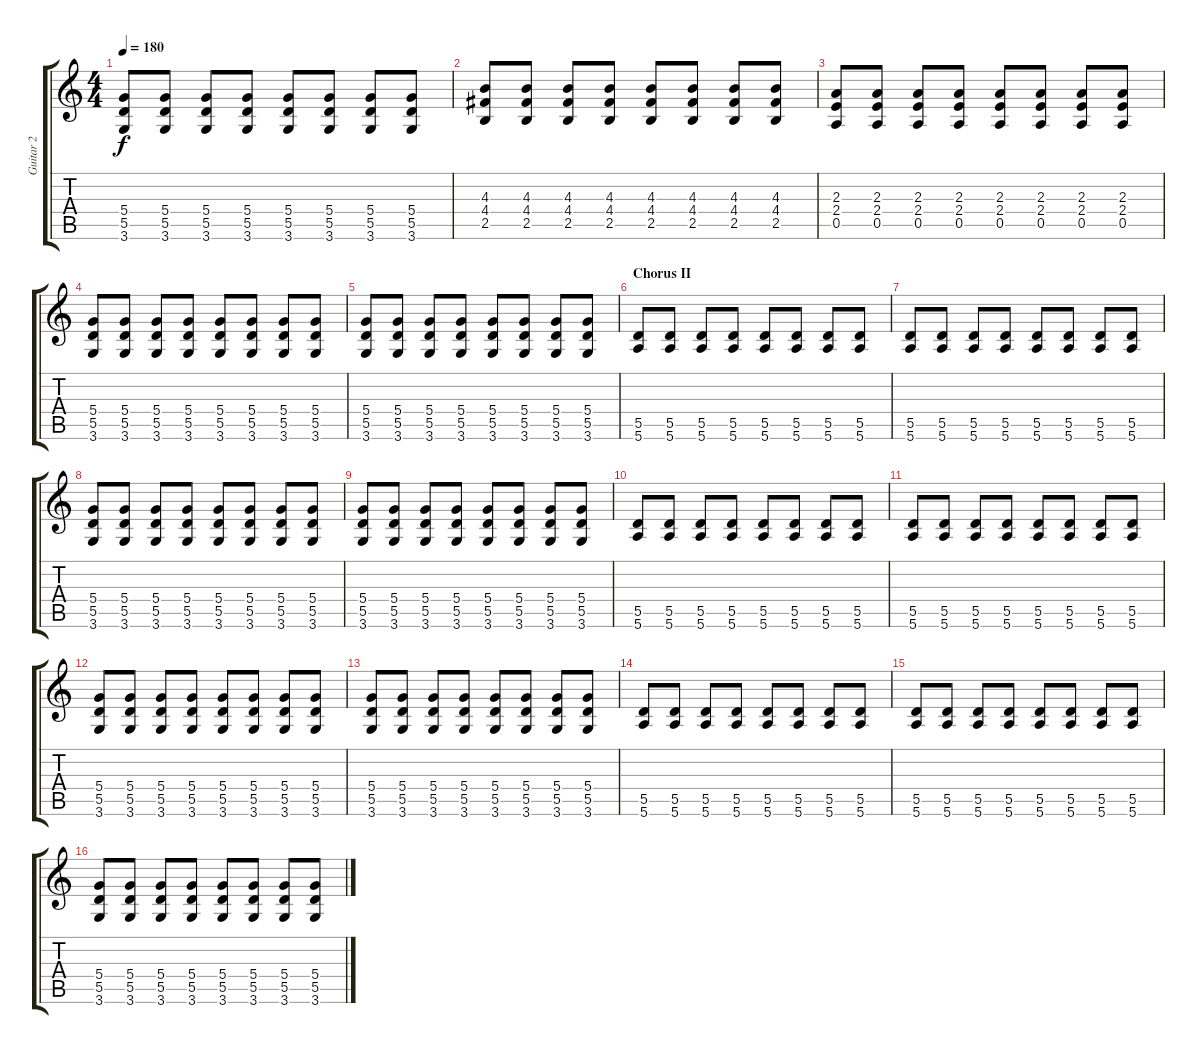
\track ("Guitar 2" "Guitar 2") {instrument distortionguitar}
\staff {score tabs}
\tuning (E4 B3 G3 D3 A2 E2) {hide}
\ts (4 4)
\tempo 180
\clef g2
\ks c
(5.4 5.5 3.6).8{dy f} (5.4 5.5 3.6).8 (5.4 5.5 3.6).8 (5.4 5.5 3.6).8 (5.4 5.5 3.6).8 (5.4 5.5 3.6).8 (5.4 5.5 3.6).8 (5.4 5.5 3.6).8 |
(4.3 4.4 2.5).8 (4.3 4.4 2.5).8 (4.3 4.4 2.5).8 (4.3 4.4 2.5).8 (4.3 4.4 2.5).8 (4.3 4.4 2.5).8 (4.3 4.4 2.5).8 (4.3 4.4 2.5).8 |
(2.3 2.4 0.5).8 (2.3 2.4 0.5).8 (2.3 2.4 0.5).8 (2.3 2.4 0.5).8 (2.3 2.4 0.5).8 (2.3 2.4 0.5).8 (2.3 2.4 0.5).8 (2.3 2.4 0.5).8 |
(5.4 5.5 3.6).8 (5.4 5.5 3.6).8 (5.4 5.5 3.6).8 (5.4 5.5 3.6).8 (5.4 5.5 3.6).8 (5.4 5.5 3.6).8 (5.4 5.5 3.6).8 (5.4 5.5 3.6).8 |
(5.4 5.5 3.6).8 (5.4 5.5 3.6).8 (5.4 5.5 3.6).8 (5.4 5.5 3.6).8 (5.4 5.5 3.6).8 (5.4 5.5 3.6).8 (5.4 5.5 3.6).8 (5.4 5.5 3.6).8 |
\section ("" "Chorus II")
(5.5 5.6).8 (5.5 5.6).8 (5.5 5.6).8 (5.5 5.6).8 (5.5 5.6).8 (5.5 5.6).8 (5.5 5.6).8 (5.5 5.6).8 |
(5.5 5.6).8 (5.5 5.6).8 (5.5 5.6).8 (5.5 5.6).8 (5.5 5.6).8 (5.5 5.6).8 (5.5 5.6).8 (5.5 5.6).8 |
(5.4 5.5 3.6).8 (5.4 5.5 3.6).8 (5.4 5.5 3.6).8 (5.4 5.5 3.6).8 (5.4 5.5 3.6).8 (5.4 5.5 3.6).8 (5.4 5.5 3.6).8 (5.4 5.5 3.6).8 |
(5.4 5.5 3.6).8 (5.4 5.5 3.6).8 (5.4 5.5 3.6).8 (5.4 5.5 3.6).8 (5.4 5.5 3.6).8 (5.4 5.5 3.6).8 (5.4 5.5 3.6).8 (5.4 5.5 3.6).8 |
(5.5 5.6).8 (5.5 5.6).8 (5.5 5.6).8 (5.5 5.6).8 (5.5 5.6).8 (5.5 5.6).8 (5.5 5.6).8 (5.5 5.6).8 |
(5.5 5.6).8 (5.5 5.6).8 (5.5 5.6).8 (5.5 5.6).8 (5.5 5.6).8 (5.5 5.6).8 (5.5 5.6).8 (5.5 5.6).8 |
(5.4 5.5 3.6).8 (5.4 5.5 3.6).8 (5.4 5.5 3.6).8 (5.4 5.5 3.6).8 (5.4 5.5 3.6).8 (5.4 5.5 3.6).8 (5.4 5.5 3.6).8 (5.4 5.5 3.6).8 |
(5.4 5.5 3.6).8 (5.4 5.5 3.6).8 (5.4 5.5 3.6).8 (5.4 5.5 3.6).8 (5.4 5.5 3.6).8 (5.4 5.5 3.6).8 (5.4 5.5 3.6).8 (5.4 5.5 3.6).8 |
(5.5 5.6).8 (5.5 5.6).8 (5.5 5.6).8 (5.5 5.6).8 (5.5 5.6).8 (5.5 5.6).8 (5.5 5.6).8 (5.5 5.6).8 |
(5.5 5.6).8 (5.5 5.6).8 (5.5 5.6).8 (5.5 5.6).8 (5.5 5.6).8 (5.5 5.6).8 (5.5 5.6).8 (5.5 5.6).8 |
(5.4 5.5 3.6).8 (5.4 5.5 3.6).8 (5.4 5.5 3.6).8 (5.4 5.5 3.6).8 (5.4 5.5 3.6).8 (5.4 5.5 3.6).8 (5.4 5.5 3.6).8 (5.4 5.5 3.6).8
